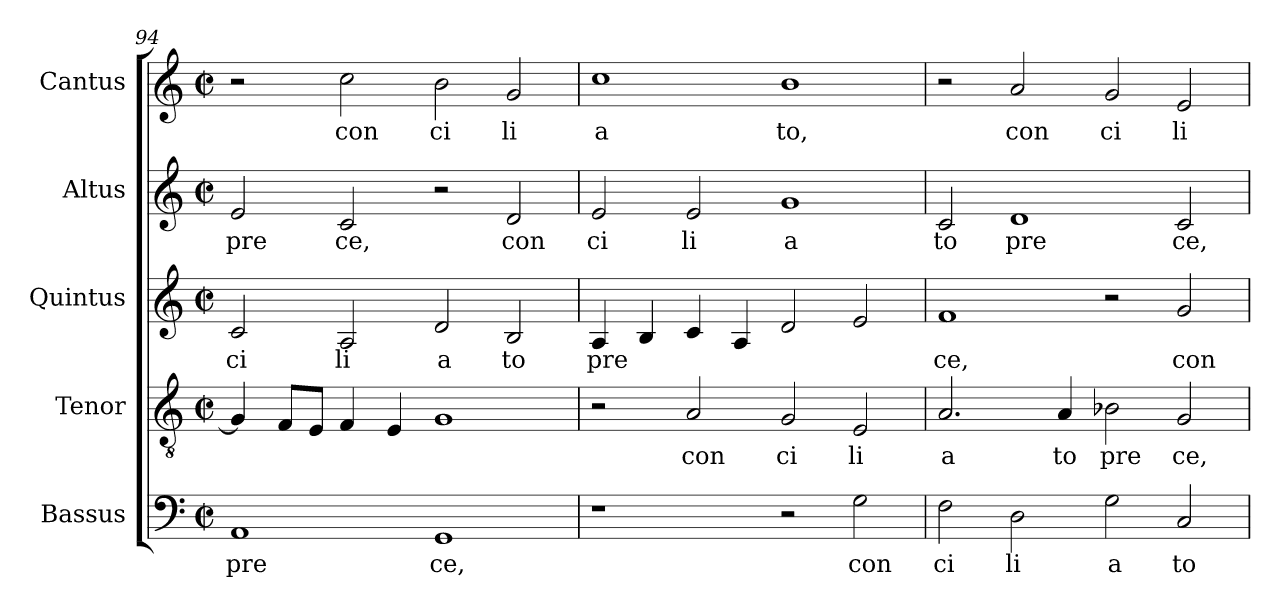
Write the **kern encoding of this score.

**kern	**text	**kern	**text	**kern	**text	**kern	**text	**kern	**text
*part5	*part5	*part4	*part4	*part3	*part3	*part2	*part2	*part1	*part1
*staff5	*staff5	*staff4	*staff4	*staff3	*staff3	*staff2	*staff2	*staff1	*staff1
*I"Bassus	*	*I"Tenor	*	*I"Quintus	*	*I"Altus	*	*I"Cantus	*
*clefF4	*	*clefGv2	*	*clefG2	*	*clefG2	*	*clefG2	*
*k[]	*	*k[]	*	*k[]	*	*k[]	*	*k[]	*
*C:	*	*C:	*	*C:	*	*C:	*	*C:	*
*M2/2	*	*M2/2	*	*M2/2	*	*M2/2	*	*M2/2	*
*met(c|)	*	*met(c|)	*	*met(c|)	*	*met(c|)	*	*met(c|)	*
=94	=94	=94	=94	=94	=94	=94	=94	=94	=94
!	!LO:LY:b:cj	!	!LO:LY:b:cj	!	!LO:LY:b:cj	!	!LO:LY:b:cj	!	!
1AA	pre	4G/]	.	2c/	ci	2e/	pre	2r	.
!	!	!	!LO:LY:b:cj	!	!	!	!	!	!
.	.	8F/L	.	.	.	.	.	.	.
!	!	!	!LO:LY:b:cj	!	!	!	!	!	!
.	.	8E/J	.	.	.	.	.	.	.
!	!	!	!LO:LY:b:cj	!	!LO:LY:b:cj	!	!LO:LY:b:cj	!	!LO:LY:b:cj
.	.	4F/	.	2A/	li	2c/	ce,	2cc\	con
!	!	!	!LO:LY:b:cj	!	!	!	!	!	!
.	.	4E/	.	.	.	.	.	.	.
!	!LO:LY:b:cj	!	!LO:LY:b:cj	!	!LO:LY:b:cj	!	!	!	!LO:LY:b:cj
1GG	ce,	1G	.	2d/	a	2r	.	2b\	ci
!	!	!	!	!	!LO:LY:b:cj	!	!LO:LY:b:cj	!	!LO:LY:b:cj
.	.	.	.	2B/	to	2d/	con	2g/	li
!!LO:LB:g=z
=95	=95	=95	=95	=95	=95	=95	=95	=95	=95
!	!	!	!	!	!LO:LY:b:cj	!	!LO:LY:b:cj	!	!LO:LY:b:cj
1r	.	2r	.	4A/	pre	2e/	ci	1cc	a
!	!	!	!	!	!LO:LY:b:cj	!	!	!	!
.	.	.	.	4B/	.	.	.	.	.
!	!	!	!LO:LY:b:cj	!	!LO:LY:b:cj	!	!LO:LY:b:cj	!	!
.	.	2A/	con	4c/	.	2e/	li	.	.
!	!	!	!	!	!LO:LY:b:cj	!	!	!	!
.	.	.	.	4A/	.	.	.	.	.
!	!	!	!LO:LY:b:cj	!	!LO:LY:b:cj	!	!LO:LY:b:cj	!	!LO:LY:b:cj
2r	.	2G/	ci	2d/	.	1g	a	1b	to,
!	!LO:LY:b:cj	!	!LO:LY:b:cj	!	!LO:LY:b:cj	!	!	!	!
2G\	con	2E/	li	2e/	.	.	.	.	.
=96	=96	=96	=96	=96	=96	=96	=96	=96	=96
!	!LO:LY:b:cj	!	!LO:LY:b:cj	!	!LO:LY:b:cj	!	!LO:LY:b:cj	!	!
2F\	ci	2.A/	a	1f	ce,	2c/	to	2r	.
!	!LO:LY:b:cj	!	!	!	!	!	!LO:LY:b:cj	!	!LO:LY:b:cj
2D\	li	.	.	.	.	1d	pre	2a/	con
!	!	!	!LO:LY:b:cj	!	!	!	!	!	!
.	.	4A/	to	.	.	.	.	.	.
!	!LO:LY:b:cj	!	!LO:LY:b:cj	!	!	!	!	!	!LO:LY:b:cj
2G\	a	2B-X\	pre	2r	.	.	.	2g/	ci
!	!LO:LY:b:cj	!	!LO:LY:b:cj	!	!LO:LY:b:cj	!	!LO:LY:b:cj	!	!LO:LY:b:cj
2C/	to	2G/	ce,	2g/	con	2c/	ce,	2e/	li
=	=	=	=	=	=	=	=	=	=
*-	*-	*-	*-	*-	*-	*-	*-	*-	*-
